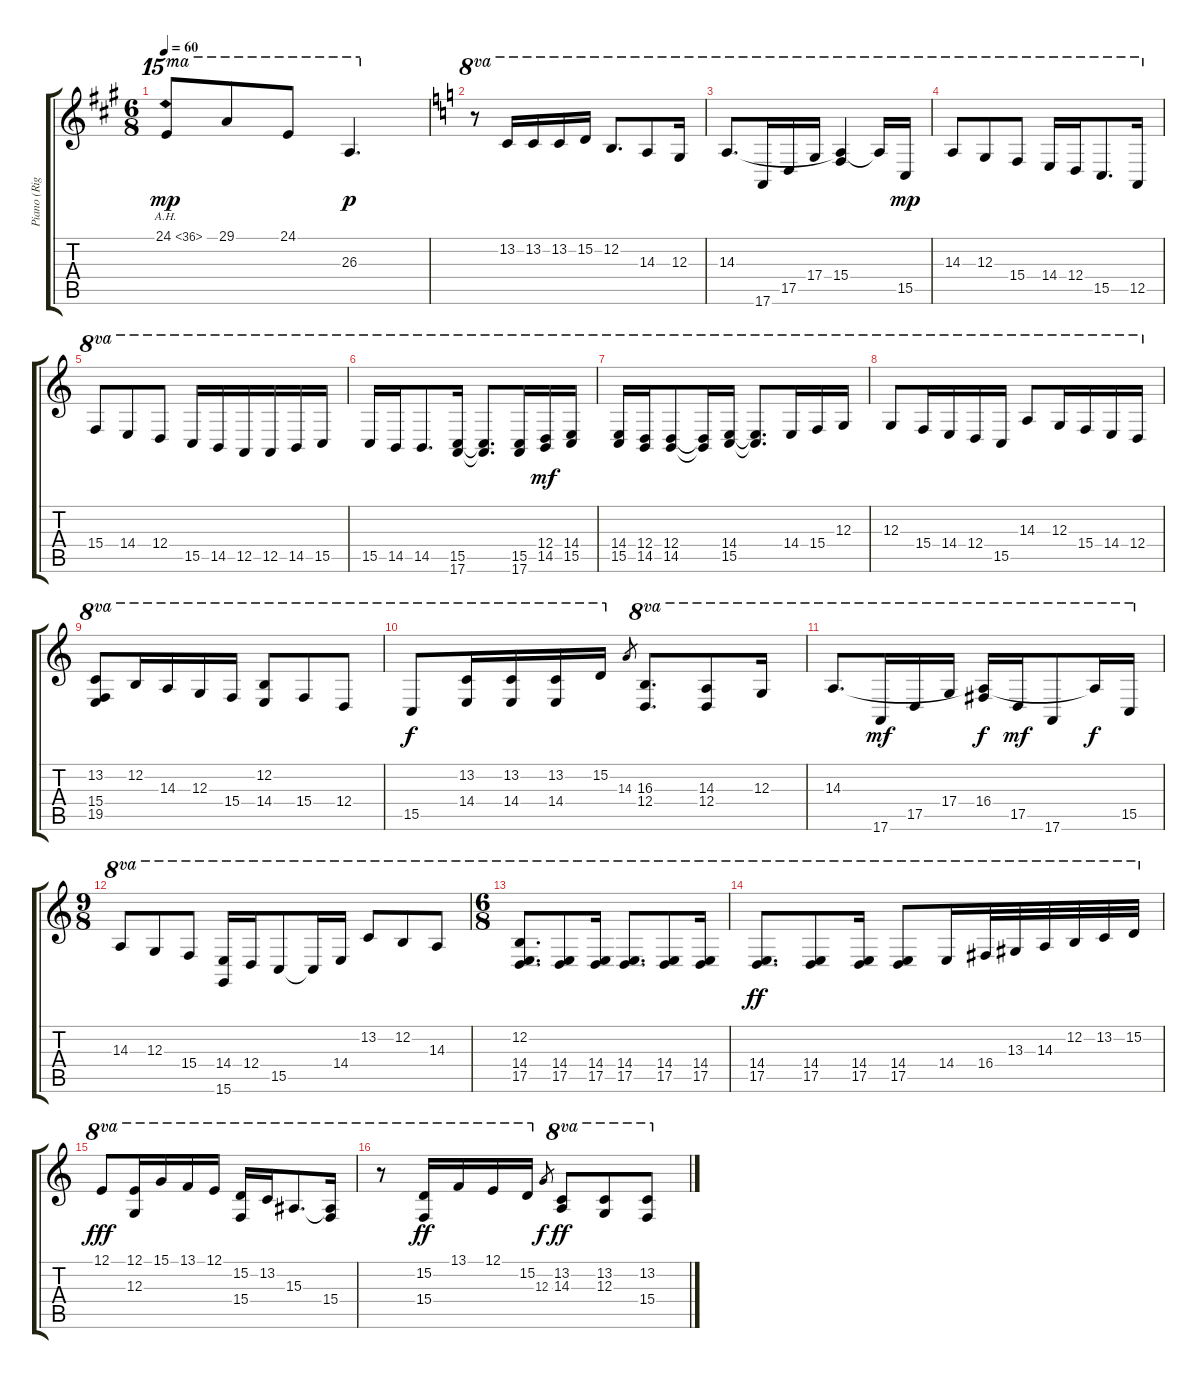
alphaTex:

\track ("Piano (Right Hand)" "Piano (Rig") {instrument acousticgrandpiano}
\staff {score tabs}
\tuning (E4 B3 G3 D3 A2 E2) {hide}
\ts (6 8)
\tempo 60
\clef g2
\ks a
24.1{ah 12}.8{ot 15ma dy mp} 29.1.8{ot 15ma} 24.1.8{ot 15ma} 26.3.4{d ot 15ma dy p} |
\ks c
r.8{ot 8va} 13.2.16{ot 8va} 13.2.16{ot 8va} 13.2.16{ot 8va} 15.2.16{ot 8va} 12.2.8{d ot 8va} 14.3.8{ot 8va} 12.3.16{ot 8va} |
14.3.8{d ot 8va} 17.6.16{ot 8va} 17.5.16{ot 8va} 17.4.16{ot 8va} (14.3{t} 15.4).4{ot 8va} 14.3{t}.16{ot 8va} 15.5.16{ot 8va dy mp} |
14.3.8{ot 8va} 12.3.8{ot 8va} 15.4.8{ot 8va} 14.4.16{ot 8va} 12.4.16{ot 8va} 15.5.8{d ot 8va} 12.5.16{ot 8va} |
15.4.8{ot 8va} 14.4.8{ot 8va} 12.4.8{ot 8va} 15.5.16{ot 8va} 14.5.16{ot 8va} 12.5.16{ot 8va} 12.5.16{ot 8va} 14.5.16{ot 8va} 15.5.16{ot 8va} |
15.5.16{ot 8va} 14.5.16{ot 8va} 14.5.8{d ot 8va} (15.5 17.6).16{ot 8va} (15.5{t} 17.6{t}).8{d ot 8va} (15.5 17.6).16{ot 8va} (12.4 14.5).16{ot 8va dy mf} (14.4 15.5).16{ot 8va} |
(14.4 15.5).16{ot 8va} (12.4 14.5).16{ot 8va} (12.4 14.5).8{ot 8va} (12.4{t} 14.5{t}).16{ot 8va} (14.4 15.5).16{ot 8va} (14.4{t} 15.5{t}).8{d ot 8va} 14.4.16{ot 8va} 15.4.16{ot 8va} 12.3.16{ot 8va} |
12.3.8{ot 8va} 15.4.16{ot 8va} 14.4.16{ot 8va} 12.4.16{ot 8va} 15.5.16{ot 8va} 14.3.8{ot 8va} 12.3.16{ot 8va} 15.4.16{ot 8va} 14.4.16{ot 8va} 12.4.16{ot 8va} |
(13.2 15.4 19.5).8{ot 8va} 12.2.16{ot 8va} 14.3.16{ot 8va} 12.3.16{ot 8va} 15.4.16{ot 8va} (12.2 14.4).8{ot 8va} 15.4.8{ot 8va} 12.4.8{ot 8va} |
15.5.8{ot 8va dy f} (13.2 14.4).16{ot 8va} (13.2 14.4).16{ot 8va} (13.2 14.4).16{ot 8va} 15.2.16{ot 8va} 14.3.8{gr} (16.3 12.4).8{d ot 8va} (14.3 12.4).8{ot 8va} 12.3.16{ot 8va} |
14.3.8{d ot 8va} 17.6.16{ot 8va dy mf} 17.5.16{ot 8va} 17.4.16{ot 8va} (14.3{t} 16.4).16{ot 8va dy f} 17.5.16{ot 8va dy mf} 17.6.8{ot 8va} 14.3{t}.16{ot 8va dy f} 15.5.16{ot 8va} |
\ts (9 8)
14.3.8{ot 8va} 12.3.8{ot 8va} 15.4.8{ot 8va} (14.4 15.6).16{ot 8va} 12.4.16{ot 8va} 15.5.8{ot 8va} 15.5{t}.16{ot 8va} 14.4.16{ot 8va} 13.2.8{ot 8va} 12.2.8{ot 8va} 14.3.8{ot 8va} |
\ts (6 8)
(12.2 14.4 17.5).8{d ot 8va} (14.4 17.5).8{ot 8va} (14.4 17.5).16{ot 8va} (14.4 17.5).8{d ot 8va} (14.4 17.5).8{ot 8va} (14.4 17.5).16{ot 8va} |
(14.4 17.5).8{d ot 8va dy ff} (14.4 17.5).8{ot 8va} (14.4 17.5).16{ot 8va} (14.4 17.5).8{ot 8va} 14.4.16{ot 8va} 16.4.32{ot 8va} 13.3.32{ot 8va} 14.3.32{ot 8va} 12.2.32{ot 8va} 13.2.32{ot 8va} 15.2.32{ot 8va} |
12.1.8{ot 8va dy fff} (12.1 12.3).16{ot 8va} 15.1.16{ot 8va} 13.1.16{ot 8va} 12.1.16{ot 8va} (15.2 15.4).16{ot 8va} 13.2.16{ot 8va} 15.3.8{d ot 8va} (15.3{t} 15.4).16{ot 8va} |
r.8{ot 8va} (15.2 15.4).16{ot 8va dy ff} 13.1.16{ot 8va} 12.1.16{ot 8va} 15.2.16{ot 8va} 12.3.8{gr dy f} (13.2 14.3).8{ot 8va dy ff} (13.2 12.3).8{ot 8va} (13.2 15.4).8{ot 8va}
